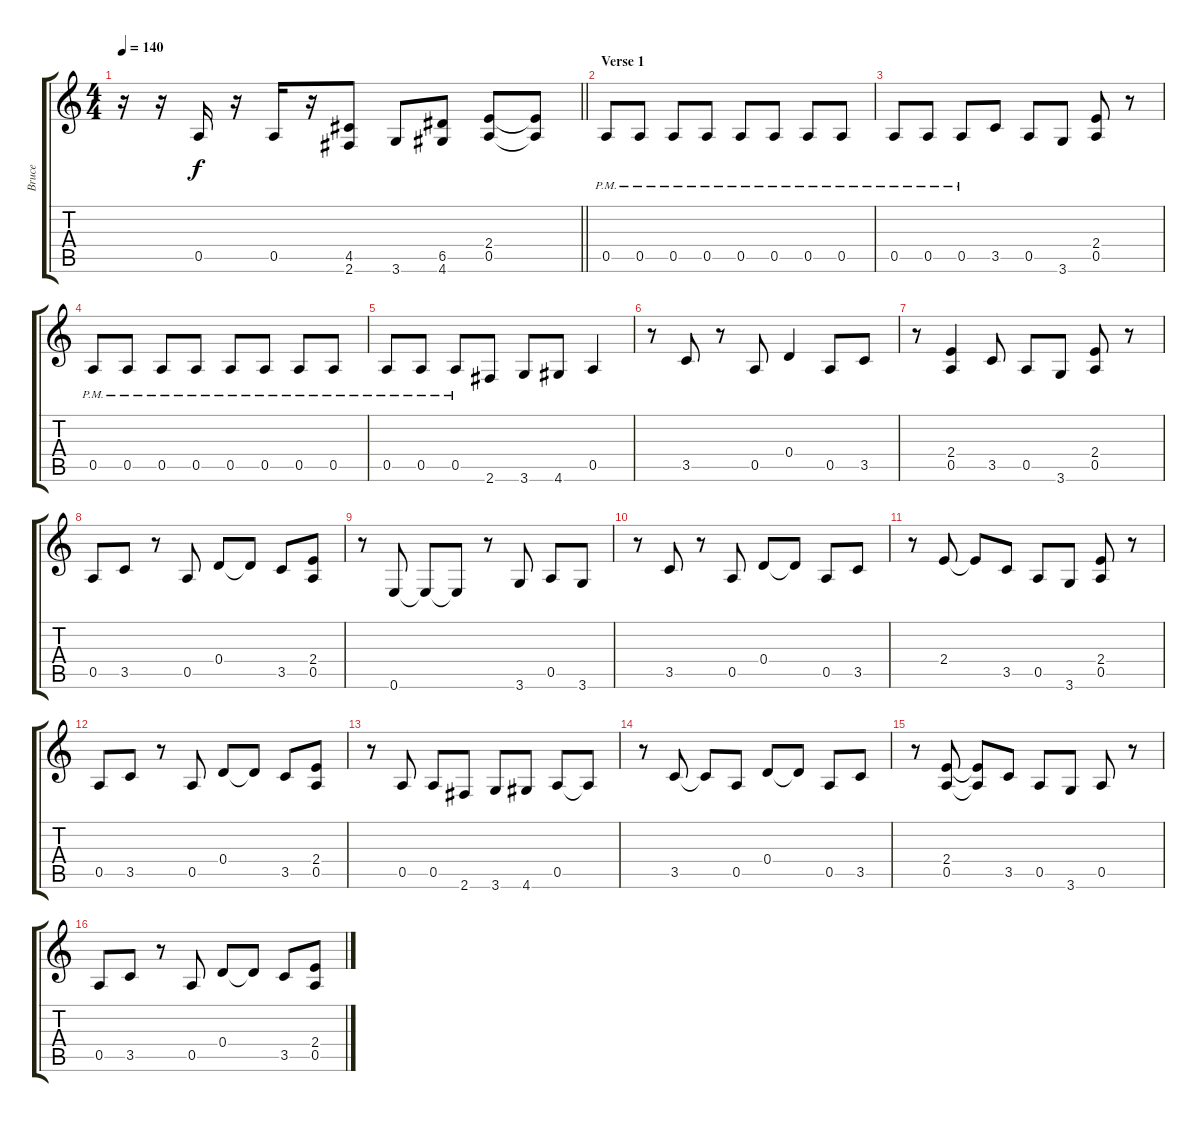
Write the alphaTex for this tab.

\track ("Bruce" "Bruce") {instrument electricguitarjazz}
\staff {score tabs}
\tuning (E4 B3 G3 D3 A2 E2) {hide}
\ts (4 4)
\tempo 140
\clef g2
\barLineRight lightlight
\ks c
r.16{dy f} r.16 0.5.16 r.16 0.5.16 r.16 (4.5 2.6).8 3.6.8 (6.5 4.6).8 (2.4 0.5).8 (2.4{t} 0.5{t}).8 |
\section ("" "Verse 1")
0.5{pm}.8 0.5{pm}.8 0.5{pm}.8 0.5{pm}.8 0.5{pm}.8 0.5{pm}.8 0.5{pm}.8 0.5{pm}.8 |
0.5{pm}.8 0.5{pm}.8 0.5{pm}.8 3.5.8 0.5.8 3.6.8 (2.4 0.5).8 r.8 |
0.5{pm}.8 0.5{pm}.8 0.5{pm}.8 0.5{pm}.8 0.5{pm}.8 0.5{pm}.8 0.5{pm}.8 0.5{pm}.8 |
0.5{pm}.8 0.5{pm}.8 0.5{pm}.8 2.6.8 3.6.8 4.6.8 0.5.4 |
r.8 3.5.8 r.8 0.5.8 0.4.4 0.5.8 3.5.8 |
r.8 (2.4 0.5).4 3.5.8 0.5.8 3.6.8 (2.4 0.5).8 r.8 |
0.5.8 3.5.8 r.8 0.5.8 0.4.8 0.4{t}.8 3.5.8 (2.4 0.5).8 |
r.8 0.6.8 0.6{t}.8 0.6{t}.8 r.8 3.6.8 0.5.8 3.6.8 |
r.8 3.5.8 r.8 0.5.8 0.4.8 0.4{t}.8 0.5.8 3.5.8 |
r.8 2.4.8 2.4{t}.8 3.5.8 0.5.8 3.6.8 (2.4 0.5).8 r.8 |
0.5.8 3.5.8 r.8 0.5.8 0.4.8 0.4{t}.8 3.5.8 (2.4 0.5).8 |
r.8 0.5.8 0.5.8 2.6.8 3.6.8 4.6.8 0.5.8 0.5{t}.8 |
r.8 3.5.8 3.5{t}.8 0.5.8 0.4.8 0.4{t}.8 0.5.8 3.5.8 |
r.8 (2.4 0.5).8 (2.4{t} 0.5{t}).8 3.5.8 0.5.8 3.6.8 0.5.8 r.8 |
0.5.8 3.5.8 r.8 0.5.8 0.4.8 0.4{t}.8 3.5.8 (2.4 0.5).8
